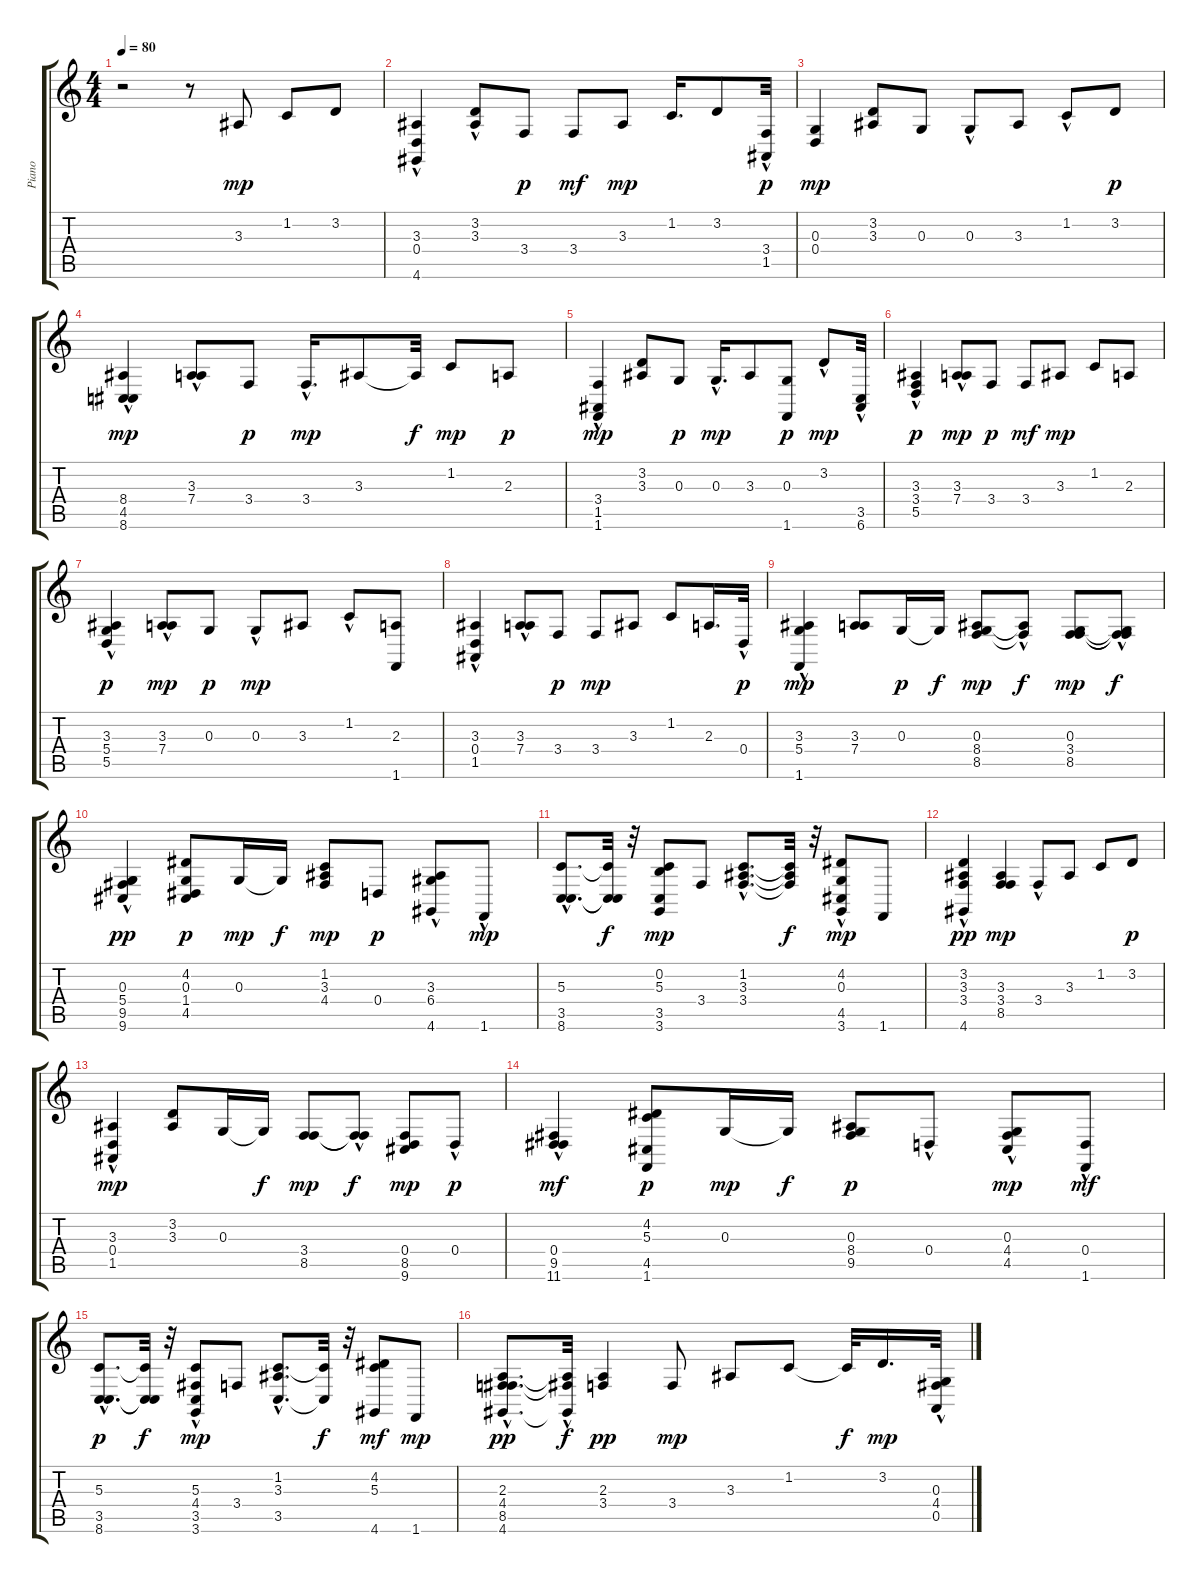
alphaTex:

\track ("Piano" "Piano") {instrument brightacousticpiano}
\staff {score tabs}
\tuning (E4 B3 G3 D3 A2 E2) {hide}
\ts (4 4)
\tempo 80
\clef g2
\ks c
r.2{dy mp instrument brightacousticpiano} r.8 3.3.8 1.2.8 3.2.8 |
(3.3 0.4{hac} 4.6).4 (3.2 3.3{hac}).8 3.4.8{dy p} 3.4.8{dy mf} 3.3.8{dy mp} 1.2.16{d} 3.2.8 (3.4 1.5{hac}).32{dy p} |
(0.3 0.4).4{dy mp} (3.2 3.3).8 0.3.8 0.3{hac}.8 3.3.8 1.2{hac}.8 3.2.8{dy p} |
(8.4 4.5{hac} 8.6{hac}).4{dy mp} (3.3{hac} 7.4).8 3.4.8{dy p} 3.4{hac}.16{d dy mp} 3.3.8 3.3{t}.32{dy f} 1.2.8{dy mp} 2.3.8{dy p} |
(3.4 1.5{hac} 1.6).4{dy mp} (3.2 3.3).8 0.3.8{dy p} 0.3{hac}.16{d dy mp} 3.3.8 (0.3 1.6).8{dy p} 3.2{hac}.8{dy mp} (3.5 6.6{hac}).32 |
(3.3 3.4{hac} 5.5{hac}).4{dy p} (3.3{hac} 7.4).8{dy mp} 3.4.8{dy p} 3.4.8{dy mf} 3.3.8{dy mp} 1.2.8 2.3.8 |
(3.3 5.4 5.5{hac}).4{dy p} (3.3{hac} 7.4).8{dy mp} 0.3.8{dy p} 0.3{hac}.8{dy mp} 3.3.8 1.2{hac}.8 (2.3 1.6).8 |
(3.3 0.4{hac} 1.5{hac}).4 (3.3{hac} 7.4).8 3.4.8{dy p} 3.4.8{dy mp} 3.3.8 1.2.8 2.3.16{d} 0.4{hac}.32{dy p} |
(3.3 5.4 1.6{hac}).4{dy mp} (3.3 7.4).8 0.3.16{dy p} 0.3{t}.16{dy f} (0.3 8.4 8.5).8{dy mp} (8.4{t} 8.5{hac t}).8{dy f} (0.3 3.4 8.5).8{dy mp} (0.3{hac t} 3.4{hac t} 8.5{t}).8{dy f} |
(0.3{hac} 5.4{hac} 9.5{hac} 9.6{hac}).4{dy pp} (4.2 0.3 1.4 4.5).8{dy p} 0.3.16{dy mp} 0.3{t}.16{dy f} (1.2 3.3 4.4).8{dy mp} 0.4.8{dy p} (3.3{hac} 6.4 4.6).8 1.6{hac}.8{dy mp} |
(5.3{hac} 3.5{hac} 8.6{hac}).8{d} (5.3{t} 3.5{t} 8.6{t}).32{dy f} r.32 (0.2 5.3 3.5 3.6).8{dy mp} 3.4.8 (1.2{hac} 3.3{hac} 3.4{hac}).8{d} (1.2{t} 3.3{t} 3.4{t}).32{dy f} r.32 (4.2 0.3 4.5{hac} 3.6).8{dy mp} 1.6.8 |
(3.2{hac} 3.3 3.4 4.6).4{dy pp} (3.3 3.4 8.5).4{dy mp} 3.4{hac}.8 3.3.8 1.2.8 3.2.8{dy p} |
(3.3 0.4 1.5{hac}).4{dy mp} (3.2 3.3).8 0.3.16 0.3{t}.16{dy f} (3.4 8.5).8{dy mp} (3.4{t} 8.5{hac t}).8{dy f} (0.4 8.5 9.6).8{dy mp} 0.4{hac}.8{dy p} |
(0.4{hac} 9.5{hac} 11.6{hac}).4{dy mf} (4.2 5.3 4.5 1.6).8{dy p} 0.3.16{dy mp} 0.3{t}.16{dy f} (0.3 8.4 9.5).8{dy p} 0.4{hac}.8 (0.3 4.4{hac} 4.5).8{dy mp} (0.4 1.6{hac}).8{dy mf} |
(5.3{hac} 3.5{hac} 8.6{hac}).8{d dy p} (5.3{t} 3.5{t} 8.6{t}).32{dy f} r.32 (5.3 4.4 3.5 3.6{hac}).8{dy mp} 3.4.8 (1.2{hac} 3.3{hac} 3.5{hac}).8{d} (1.2{t} 3.5{t}).32{dy f} r.32 (4.2 5.3 4.6).8{dy mf} 1.6.8{dy mp} |
(2.3{hac} 4.4{hac} 8.5 4.6{hac}).8{d dy pp} (2.3{t} 4.4{t} 4.6{hac t}).32{dy f} (2.3 3.4).4{dy pp} 3.4.8{dy mp} 3.3.8 1.2.8 1.2{t}.32{dy f} 3.2.16{d dy mp} (0.3 4.4 0.5{hac}).32
